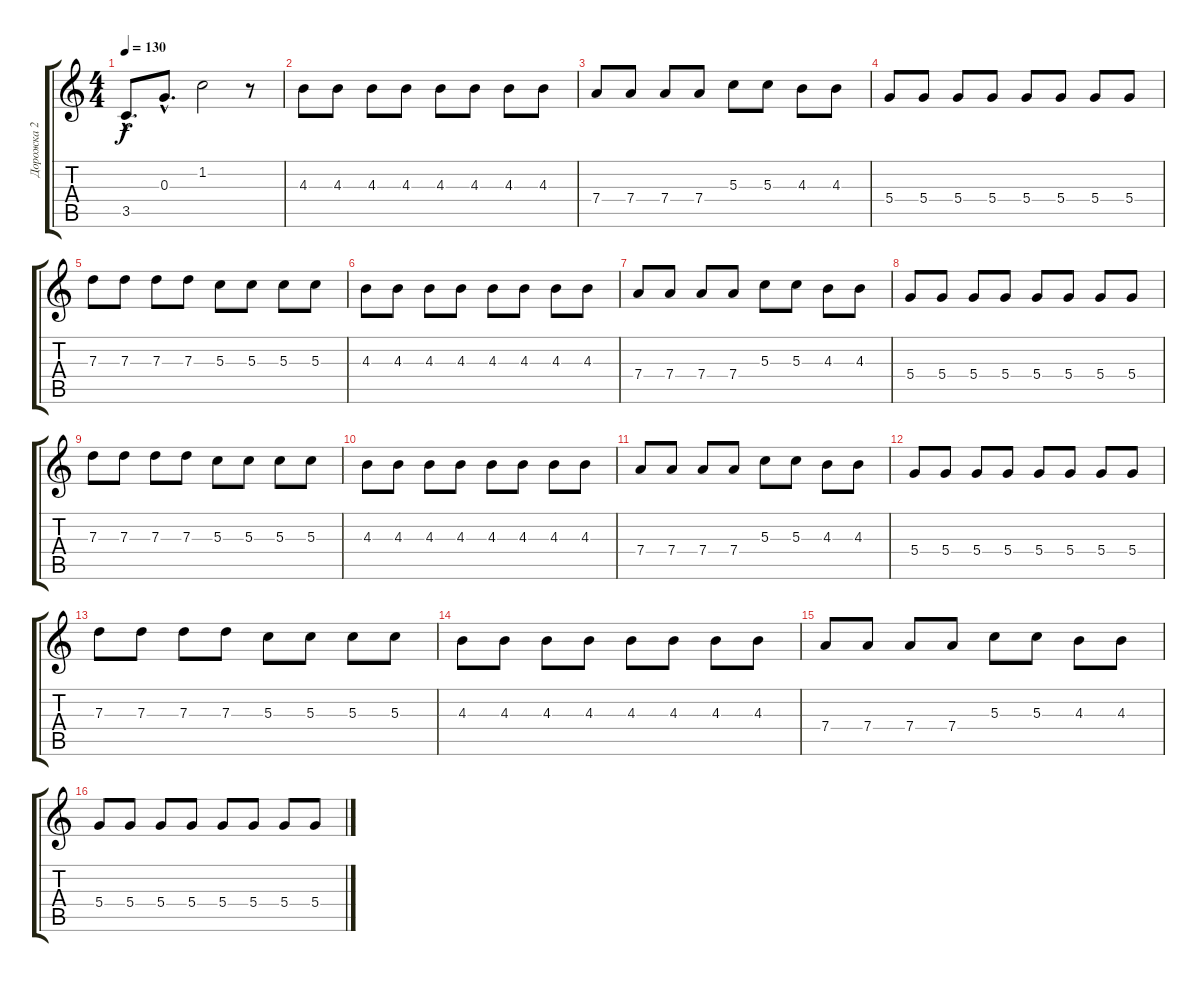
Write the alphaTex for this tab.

\track ("Дорожка 2" "Дорожка 2") {instrument distortionguitar}
\staff {score tabs}
\tuning (E4 B3 G3 D3 A2 E2) {hide}
\ts (4 4)
\tempo 130
\clef g2
\ks c
3.5{hac}.8{d dy f volume 16 instrument electricguitarclean} 0.3{hac}.8{d volume 16 instrument electricguitarclean} 1.2.2{volume 16 instrument electricguitarclean} r.8 |
4.3.8{volume 16 instrument distortionguitar} 4.3.8 4.3.8 4.3.8 4.3.8 4.3.8 4.3.8 4.3.8 |
7.4.8 7.4.8 7.4.8 7.4.8 5.3.8 5.3.8 4.3.8 4.3.8 |
5.4.8 5.4.8 5.4.8 5.4.8 5.4.8 5.4.8 5.4.8 5.4.8 |
7.3.8 7.3.8 7.3.8 7.3.8 5.3.8 5.3.8 5.3.8 5.3.8 |
4.3.8 4.3.8 4.3.8 4.3.8 4.3.8 4.3.8 4.3.8 4.3.8 |
7.4.8 7.4.8 7.4.8 7.4.8 5.3.8 5.3.8 4.3.8 4.3.8 |
5.4.8 5.4.8 5.4.8 5.4.8 5.4.8 5.4.8 5.4.8 5.4.8 |
7.3.8 7.3.8 7.3.8 7.3.8 5.3.8 5.3.8 5.3.8 5.3.8 |
4.3.8 4.3.8 4.3.8 4.3.8 4.3.8 4.3.8 4.3.8 4.3.8 |
7.4.8 7.4.8 7.4.8 7.4.8 5.3.8 5.3.8 4.3.8 4.3.8 |
5.4.8 5.4.8 5.4.8 5.4.8 5.4.8 5.4.8 5.4.8 5.4.8 |
7.3.8 7.3.8 7.3.8 7.3.8 5.3.8 5.3.8 5.3.8 5.3.8 |
4.3.8 4.3.8 4.3.8 4.3.8 4.3.8 4.3.8 4.3.8 4.3.8 |
7.4.8 7.4.8 7.4.8 7.4.8 5.3.8 5.3.8 4.3.8 4.3.8 |
5.4.8 5.4.8 5.4.8 5.4.8 5.4.8 5.4.8 5.4.8 5.4.8
